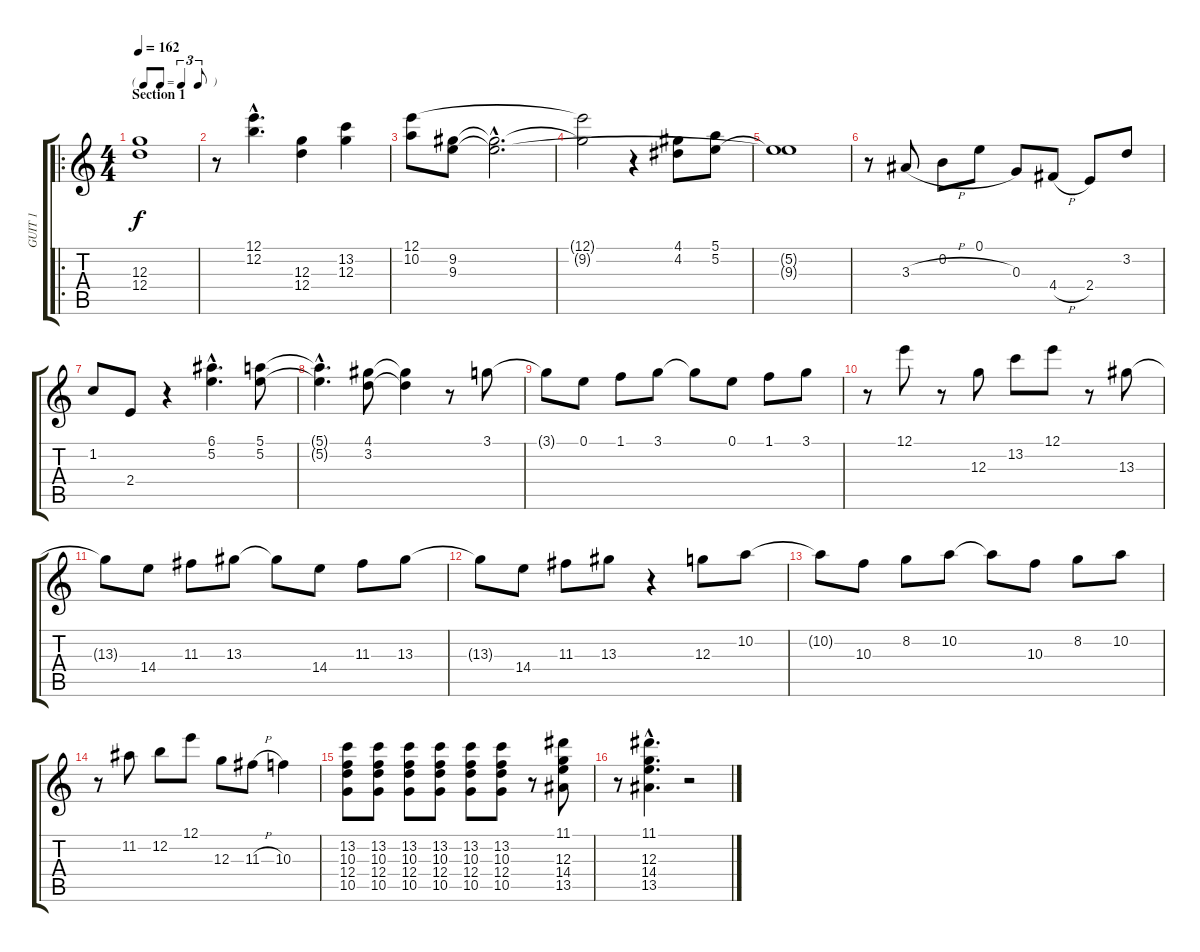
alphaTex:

\track ("GUIT 1" "GUIT 1") {instrument electricguitarjazz}
\staff {score tabs}
\tuning (E4 B3 G3 D3 A2 E2) {hide}
\ro
\ts (4 4)
\tf triplet8th
\section ("" "Section 1")
\tempo 162
\clef g2
\ks c
(12.3 12.4).1{dy f instrument electricguitarjazz} |
r.8 (12.1{hac} 12.2{hac}).4{d} (12.3 12.4).4 (13.2 12.3).4 |
(12.1 10.2).8 (9.2 9.3).8 (9.2{hac t} 9.3{hac t}).2{d} |
(12.1{t} 9.2{t}).2 r.4 (4.1 4.2).8 (5.1 5.2).8 |
(5.2{t} 9.3{t}).1 |
r.8 3.3{h}.8 0.2.8 0.1.8 0.3.8 4.4{h}.8 2.4.8 3.2.8 |
1.2.8 2.4.8 r.4 (6.1{hac} 5.2{hac}).4{d} (5.1 5.2).8 |
(5.1{hac t} 5.2{hac t}).4{d} (4.1 3.2).8 (4.1{t} 3.2{t}).4 r.8 3.1.8 |
3.1{t}.8 0.1.8 1.1.8 3.1.8 3.1{t}.8 0.1.8 1.1.8 3.1.8 |
r.8 12.1.8 r.8 12.3.8 13.2.8 12.1.8 r.8 13.3.8 |
13.3{t}.8 14.4.8 11.3.8 13.3.8 13.3{t}.8 14.4.8 11.3.8 13.3.8 |
13.3{t}.8 14.4.8 11.3.8 13.3.8 r.4 12.3.8 10.2.8 |
10.2{t}.8 10.3.8 8.2.8 10.2.8 10.2{t}.8 10.3.8 8.2.8 10.2.8 |
r.8 11.2.8 12.2.8 12.1.8 12.3.8 11.3{h}.8 10.3.4 |
(13.2 10.3 12.4 10.5).8 (13.2 10.3 12.4 10.5).8 (13.2 10.3 12.4 10.5).8 (13.2 10.3 12.4 10.5).8 (13.2 10.3 12.4 10.5).8 (13.2 10.3 12.4 10.5).8 r.8 (11.1 12.3 14.4 13.5).8 |
r.8 (11.1{hac} 12.3{hac} 14.4{hac} 13.5{hac}).4{d} r.2
